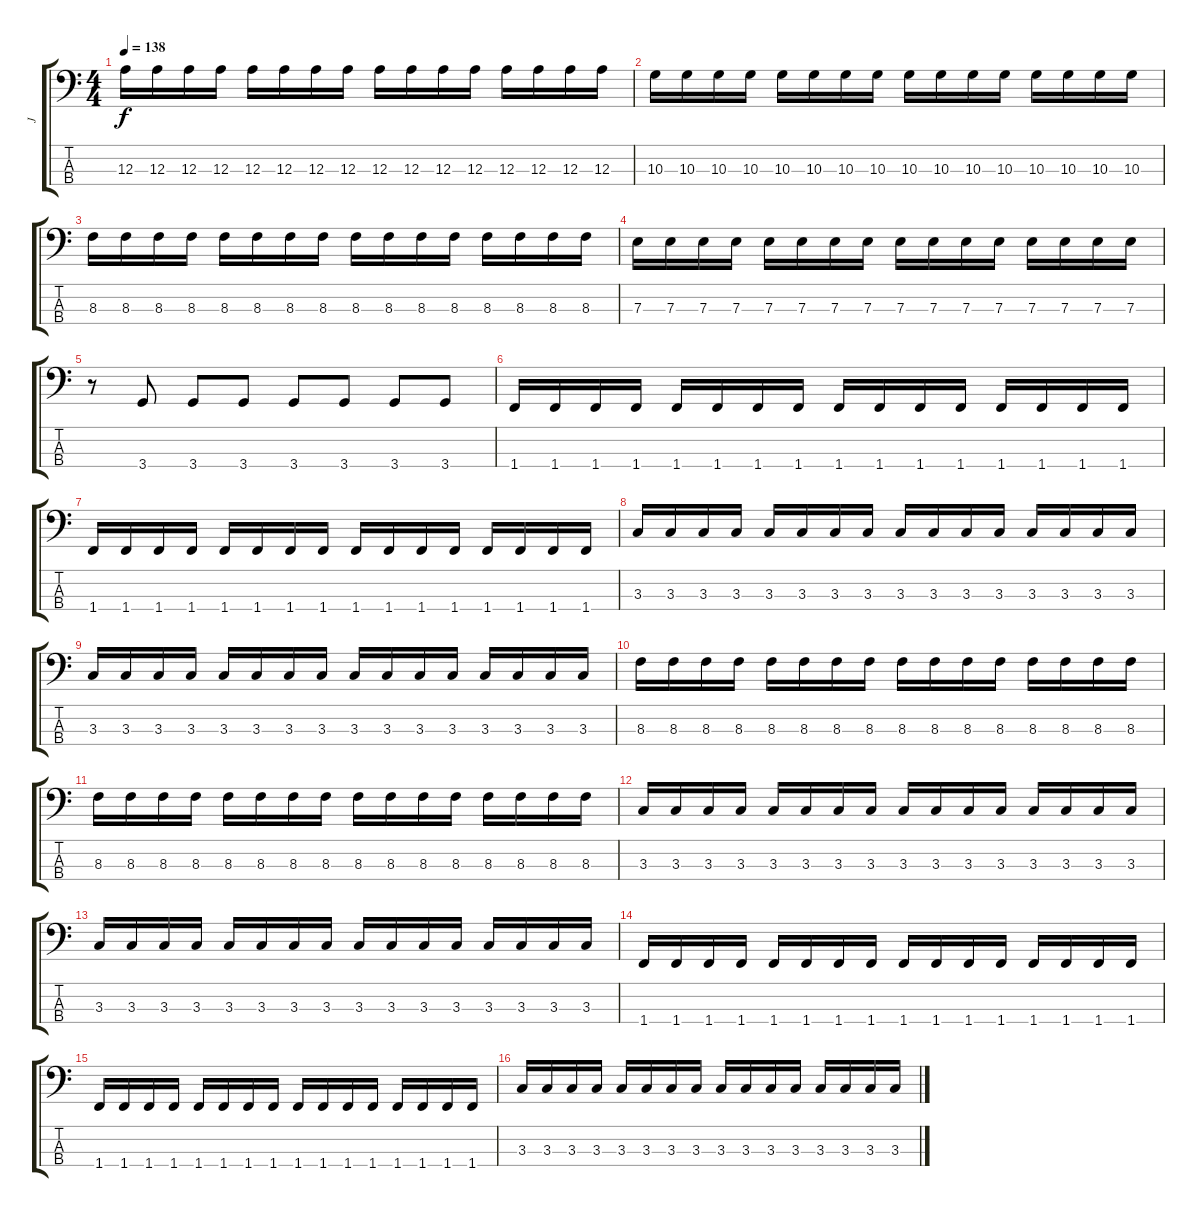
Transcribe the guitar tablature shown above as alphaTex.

\track ("     J" "     J") {instrument electricbasspick}
\staff {score tabs}
\tuning (G2 D2 A1 E1) {hide}
\ts (4 4)
\tempo 138
\clef f4
\ks c
12.3.16{dy f} 12.3.16 12.3.16 12.3.16 12.3.16 12.3.16 12.3.16 12.3.16 12.3.16 12.3.16 12.3.16 12.3.16 12.3.16 12.3.16 12.3.16 12.3.16 |
10.3.16 10.3.16 10.3.16 10.3.16 10.3.16 10.3.16 10.3.16 10.3.16 10.3.16 10.3.16 10.3.16 10.3.16 10.3.16 10.3.16 10.3.16 10.3.16 |
8.3.16 8.3.16 8.3.16 8.3.16 8.3.16 8.3.16 8.3.16 8.3.16 8.3.16 8.3.16 8.3.16 8.3.16 8.3.16 8.3.16 8.3.16 8.3.16 |
7.3.16 7.3.16 7.3.16 7.3.16 7.3.16 7.3.16 7.3.16 7.3.16 7.3.16 7.3.16 7.3.16 7.3.16 7.3.16 7.3.16 7.3.16 7.3.16 |
r.8 3.4.8 3.4.8 3.4.8 3.4.8 3.4.8 3.4.8 3.4.8 |
1.4.16 1.4.16 1.4.16 1.4.16 1.4.16 1.4.16 1.4.16 1.4.16 1.4.16 1.4.16 1.4.16 1.4.16 1.4.16 1.4.16 1.4.16 1.4.16 |
1.4.16 1.4.16 1.4.16 1.4.16 1.4.16 1.4.16 1.4.16 1.4.16 1.4.16 1.4.16 1.4.16 1.4.16 1.4.16 1.4.16 1.4.16 1.4.16 |
3.3.16 3.3.16 3.3.16 3.3.16 3.3.16 3.3.16 3.3.16 3.3.16 3.3.16 3.3.16 3.3.16 3.3.16 3.3.16 3.3.16 3.3.16 3.3.16 |
3.3.16 3.3.16 3.3.16 3.3.16 3.3.16 3.3.16 3.3.16 3.3.16 3.3.16 3.3.16 3.3.16 3.3.16 3.3.16 3.3.16 3.3.16 3.3.16 |
8.3.16 8.3.16 8.3.16 8.3.16 8.3.16 8.3.16 8.3.16 8.3.16 8.3.16 8.3.16 8.3.16 8.3.16 8.3.16 8.3.16 8.3.16 8.3.16 |
8.3.16 8.3.16 8.3.16 8.3.16 8.3.16 8.3.16 8.3.16 8.3.16 8.3.16 8.3.16 8.3.16 8.3.16 8.3.16 8.3.16 8.3.16 8.3.16 |
3.3.16 3.3.16 3.3.16 3.3.16 3.3.16 3.3.16 3.3.16 3.3.16 3.3.16 3.3.16 3.3.16 3.3.16 3.3.16 3.3.16 3.3.16 3.3.16 |
3.3.16 3.3.16 3.3.16 3.3.16 3.3.16 3.3.16 3.3.16 3.3.16 3.3.16 3.3.16 3.3.16 3.3.16 3.3.16 3.3.16 3.3.16 3.3.16 |
1.4.16 1.4.16 1.4.16 1.4.16 1.4.16 1.4.16 1.4.16 1.4.16 1.4.16 1.4.16 1.4.16 1.4.16 1.4.16 1.4.16 1.4.16 1.4.16 |
1.4.16 1.4.16 1.4.16 1.4.16 1.4.16 1.4.16 1.4.16 1.4.16 1.4.16 1.4.16 1.4.16 1.4.16 1.4.16 1.4.16 1.4.16 1.4.16 |
3.3.16 3.3.16 3.3.16 3.3.16 3.3.16 3.3.16 3.3.16 3.3.16 3.3.16 3.3.16 3.3.16 3.3.16 3.3.16 3.3.16 3.3.16 3.3.16
